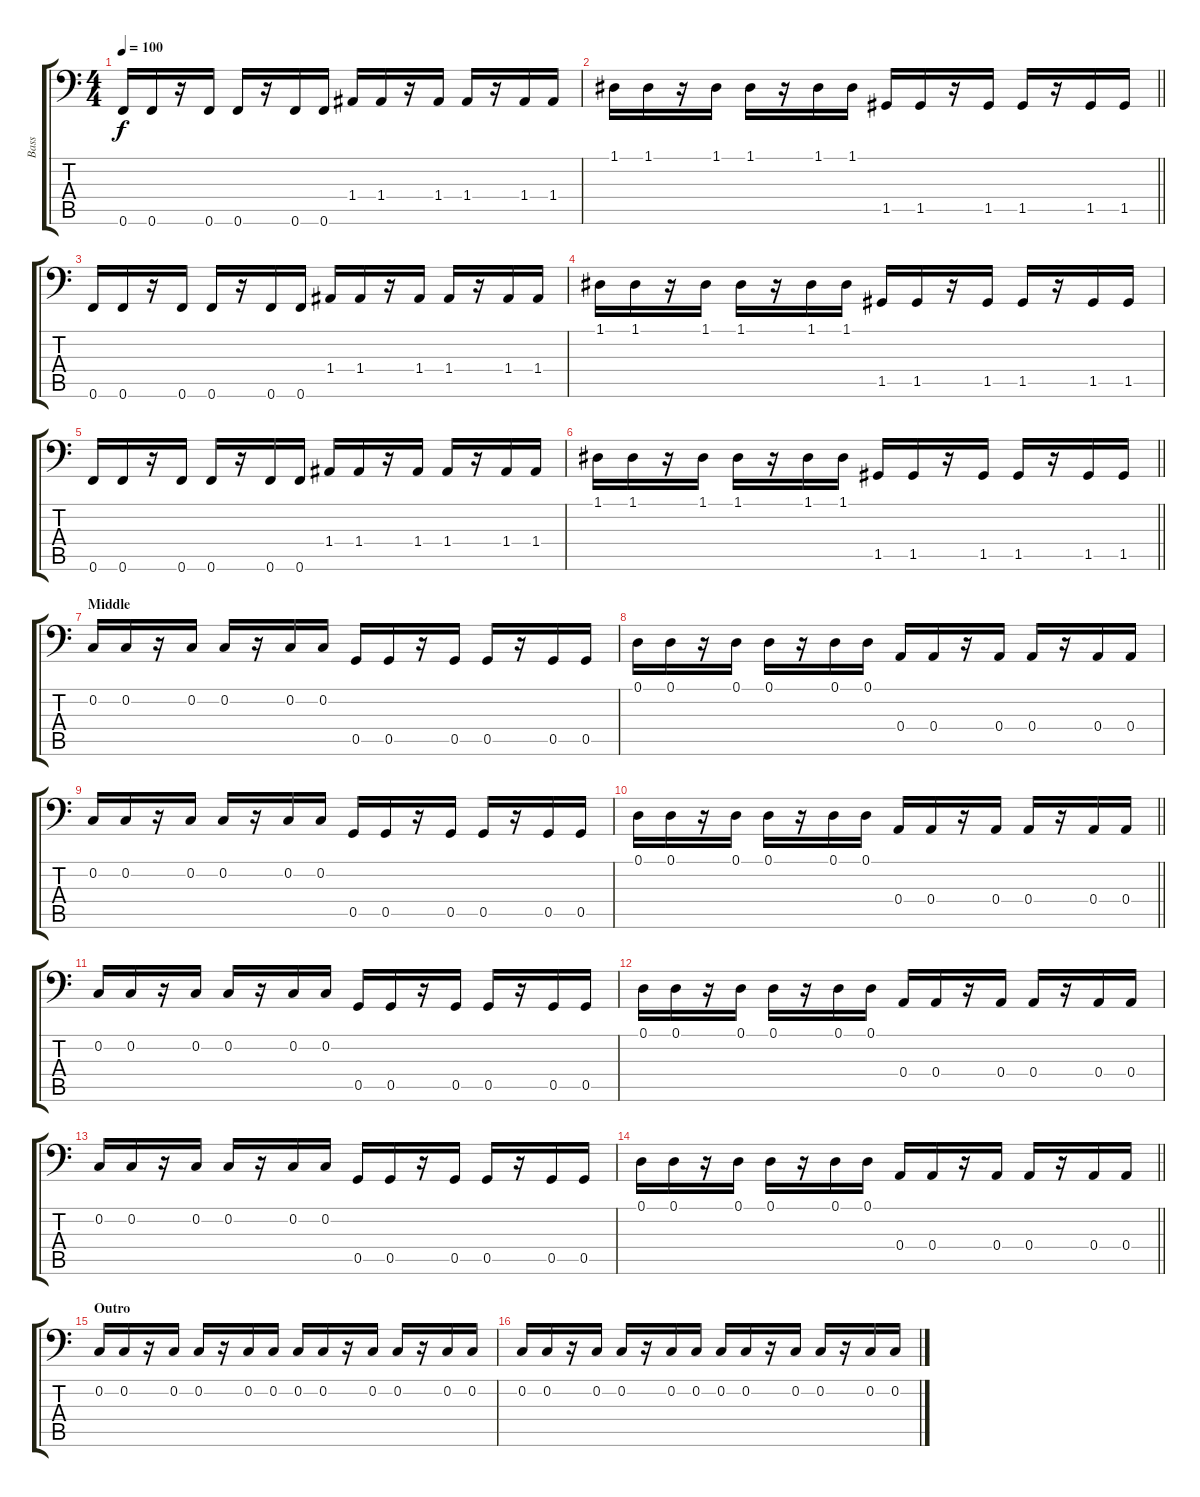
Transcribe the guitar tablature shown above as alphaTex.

\track ("Bass" "Bass") {instrument synthbass1}
\staff {score tabs}
\tuning (D2 C2 Bb1 A1 G1 F1) {hide}
\ts (4 4)
\tempo 100
\clef f4
\ks c
0.6.16{dy f} 0.6.16 r.16 0.6.16 0.6.16 r.16 0.6.16 0.6.16 1.4.16 1.4.16 r.16 1.4.16 1.4.16 r.16 1.4.16 1.4.16 |
\barLineRight lightlight
1.1.16 1.1.16 r.16 1.1.16 1.1.16 r.16 1.1.16 1.1.16 1.5.16 1.5.16 r.16 1.5.16 1.5.16 r.16 1.5.16 1.5.16 |
0.6.16 0.6.16 r.16 0.6.16 0.6.16 r.16 0.6.16 0.6.16 1.4.16 1.4.16 r.16 1.4.16 1.4.16 r.16 1.4.16 1.4.16 |
1.1.16 1.1.16 r.16 1.1.16 1.1.16 r.16 1.1.16 1.1.16 1.5.16 1.5.16 r.16 1.5.16 1.5.16 r.16 1.5.16 1.5.16 |
0.6.16 0.6.16 r.16 0.6.16 0.6.16 r.16 0.6.16 0.6.16 1.4.16 1.4.16 r.16 1.4.16 1.4.16 r.16 1.4.16 1.4.16 |
\barLineRight lightlight
1.1.16 1.1.16 r.16 1.1.16 1.1.16 r.16 1.1.16 1.1.16 1.5.16 1.5.16 r.16 1.5.16 1.5.16 r.16 1.5.16 1.5.16 |
\section ("" "Middle")
0.2.16 0.2.16 r.16 0.2.16 0.2.16 r.16 0.2.16 0.2.16 0.5.16 0.5.16 r.16 0.5.16 0.5.16 r.16 0.5.16 0.5.16 |
0.1.16 0.1.16 r.16 0.1.16 0.1.16 r.16 0.1.16 0.1.16 0.4.16 0.4.16 r.16 0.4.16 0.4.16 r.16 0.4.16 0.4.16 |
0.2.16 0.2.16 r.16 0.2.16 0.2.16 r.16 0.2.16 0.2.16 0.5.16 0.5.16 r.16 0.5.16 0.5.16 r.16 0.5.16 0.5.16 |
\barLineRight lightlight
0.1.16 0.1.16 r.16 0.1.16 0.1.16 r.16 0.1.16 0.1.16 0.4.16 0.4.16 r.16 0.4.16 0.4.16 r.16 0.4.16 0.4.16 |
0.2.16 0.2.16 r.16 0.2.16 0.2.16 r.16 0.2.16 0.2.16 0.5.16 0.5.16 r.16 0.5.16 0.5.16 r.16 0.5.16 0.5.16 |
0.1.16 0.1.16 r.16 0.1.16 0.1.16 r.16 0.1.16 0.1.16 0.4.16 0.4.16 r.16 0.4.16 0.4.16 r.16 0.4.16 0.4.16 |
0.2.16 0.2.16 r.16 0.2.16 0.2.16 r.16 0.2.16 0.2.16 0.5.16 0.5.16 r.16 0.5.16 0.5.16 r.16 0.5.16 0.5.16 |
\barLineRight lightlight
0.1.16 0.1.16 r.16 0.1.16 0.1.16 r.16 0.1.16 0.1.16 0.4.16 0.4.16 r.16 0.4.16 0.4.16 r.16 0.4.16 0.4.16 |
\section ("" "Outro")
0.2.16 0.2.16 r.16 0.2.16 0.2.16 r.16 0.2.16 0.2.16 0.2.16 0.2.16 r.16 0.2.16 0.2.16 r.16 0.2.16 0.2.16 |
0.2.16 0.2.16 r.16 0.2.16 0.2.16 r.16 0.2.16 0.2.16 0.2.16 0.2.16 r.16 0.2.16 0.2.16 r.16 0.2.16 0.2.16
